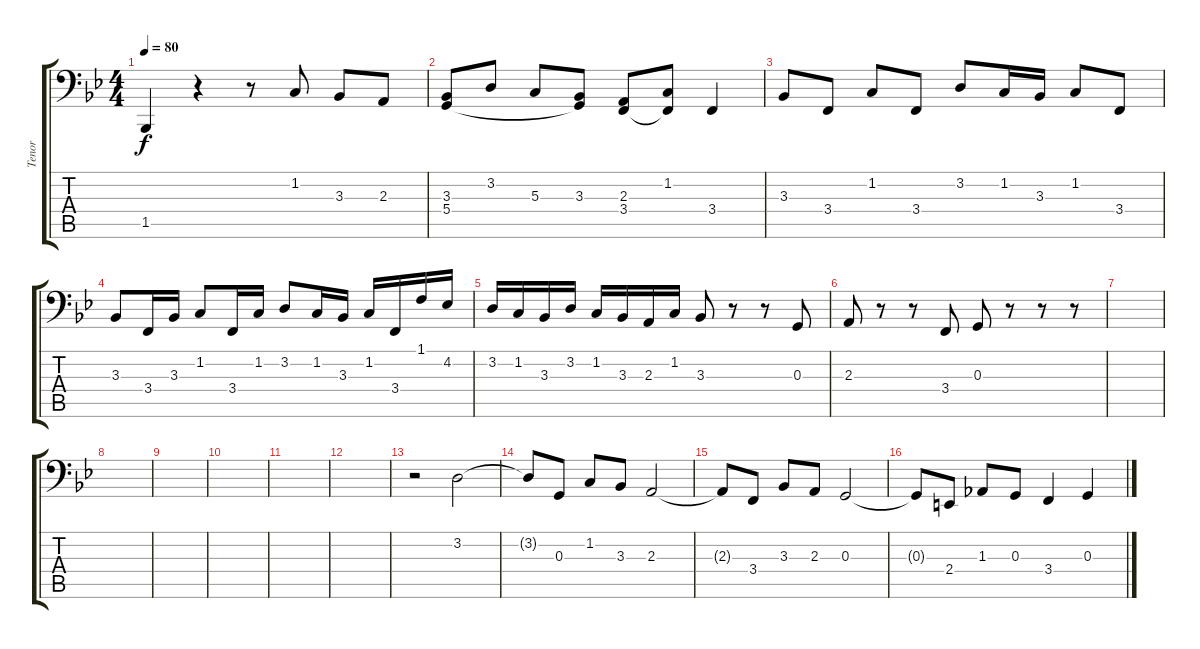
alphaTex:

\track ("Tenor" "Tenor") {instrument churchorgan}
\staff {score tabs}
\tuning (E3 B2 G2 D2 A1 C1) {hide}
\ts (4 4)
\tempo 80
\clef f4
\ks gminor
1.5.4{dy f} r.4 r.8 1.2.8 3.3.8 2.3.8 |
(3.3 5.4).8 3.2.8 5.3.8 (3.3 5.4{t}).8 (2.3 3.4).8 (1.2 3.4{t}).8 3.4.4 |
3.3.8 3.4.8 1.2.8 3.4.8 3.2.8 1.2.16 3.3.16 1.2.8 3.4.8 |
3.3.8 3.4.16 3.3.16 1.2.8 3.4.16 1.2.16 3.2.8 1.2.16 3.3.16 1.2.16 3.4.16 1.1.16 4.2.16 |
3.2.16 1.2.16 3.3.16 3.2.16 1.2.16 3.3.16 2.3.16 1.2.16 3.3.8 r.8 r.8 0.3.8 |
2.3.8 r.8 r.8 3.4.8 0.3.8 r.8 r.8 r.8 |
|
|
|
|
|
|
r.2 3.2.2 |
3.2{t}.8 0.3.8 1.2.8 3.3.8 2.3.2 |
2.3{t}.8 3.4.8 3.3.8 2.3.8 0.3.2 |
0.3{t}.8 2.4.8 1.3.8 0.3.8 3.4.4 0.3.4
